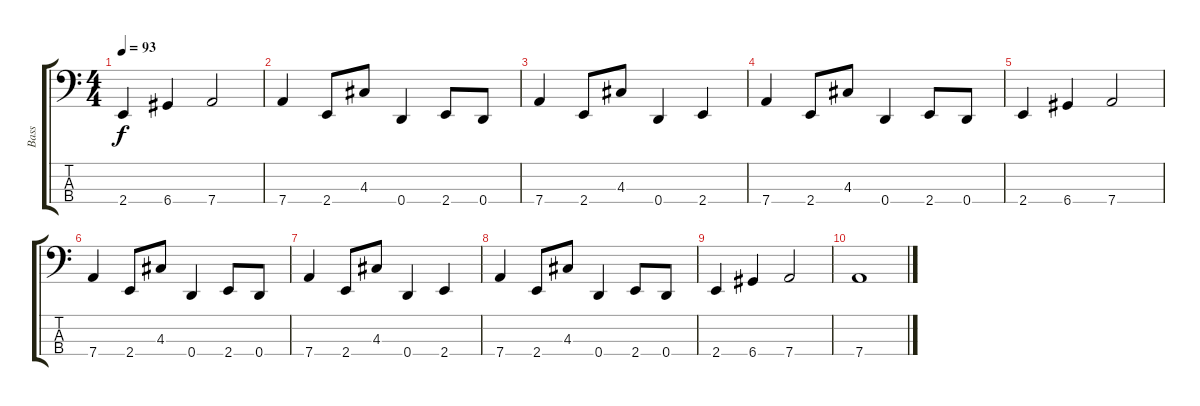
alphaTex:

\track ("Bass" "Bass") {instrument electricbasspick}
\staff {score tabs}
\tuning (G2 D2 A1 D1) {hide}
\ts (4 4)
\tempo 93
\clef f4
\ks c
2.4.4{dy f} 6.4.4 7.4.2 |
7.4.4 2.4.8 4.3.8 0.4.4 2.4.8 0.4.8 |
7.4.4 2.4.8 4.3.8 0.4.4 2.4.4 |
7.4.4 2.4.8 4.3.8 0.4.4 2.4.8 0.4.8 |
2.4.4 6.4.4 7.4.2 |
7.4.4{volume 7} 2.4.8 4.3.8 0.4.4 2.4.8 0.4.8 |
7.4.4{volume 5} 2.4.8 4.3.8 0.4.4 2.4.4 |
7.4.4{volume 3} 2.4.8 4.3.8 0.4.4 2.4.8 0.4.8 |
2.4.4{volume 2} 6.4.4 7.4.2 |
7.4.1
